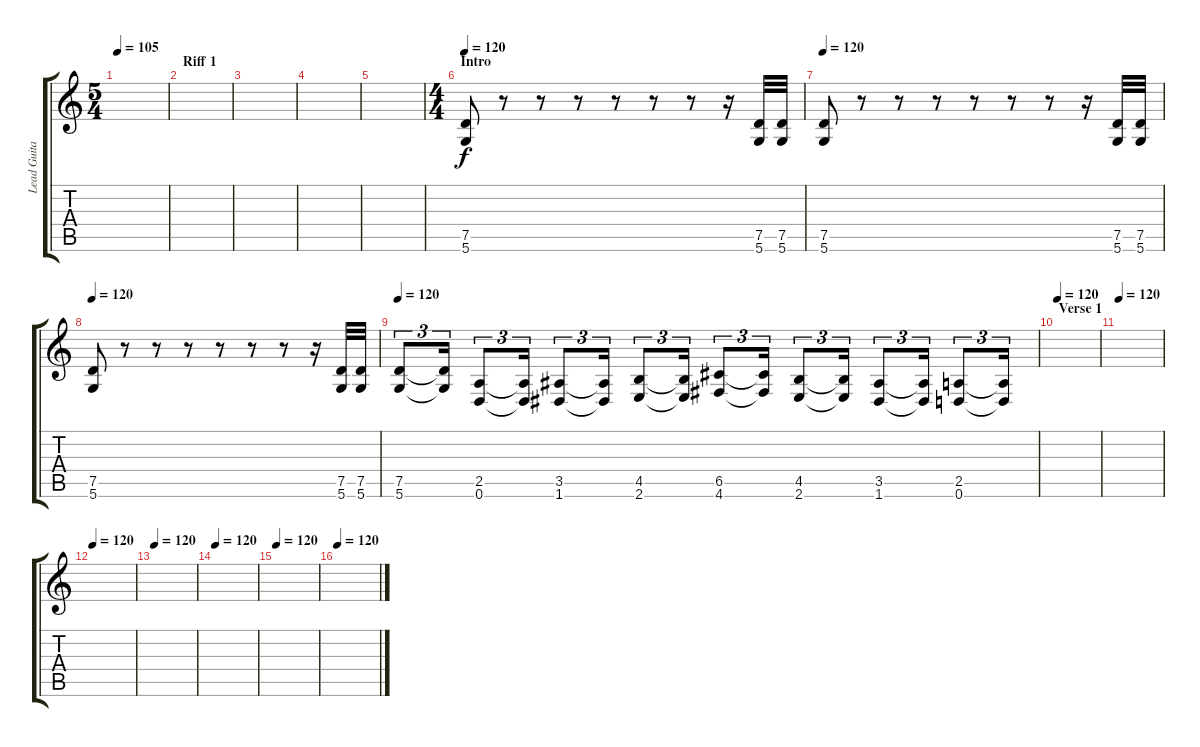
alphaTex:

\track ("Lead Guitar 1" "Lead Guita") {instrument distortionguitar}
\staff {score tabs}
\tuning (D4 A3 F3 C3 G2 D2) {hide}
\ts (5 4)
\tempo 105
\clef g2
\ks c
|
\section ("" "Riff 1")
|
|
|
|
\ts (4 4)
\section ("" "Intro")
\tempo 120
(7.5 5.6).8 r.8 r.8 r.8 r.8 r.8 r.8 r.16 (7.5 5.6).32 (7.5 5.6).32 |
\tempo 120
(7.5 5.6).8 r.8 r.8 r.8 r.8 r.8 r.8 r.16 (7.5 5.6).32 (7.5 5.6).32 |
\tempo 120
(7.5 5.6).8 r.8 r.8 r.8 r.8 r.8 r.8 r.16 (7.5 5.6).32 (7.5 5.6).32 |
\tempo 120
(7.5 5.6).8{tu (3 2)} (7.5{t} 5.6{t}).16{tu (3 2)} (2.5 0.6).8{tu (3 2)} (2.5{t} 0.6{t}).16{tu (3 2)} (3.5 1.6).8{tu (3 2)} (3.5{t} 1.6{t}).16{tu (3 2)} (4.5 2.6).8{tu (3 2)} (4.5{t} 2.6{t}).16{tu (3 2)} (6.5 4.6).8{tu (3 2)} (6.5{t} 4.6{t}).16{tu (3 2)} (4.5 2.6).8{tu (3 2)} (4.5{t} 2.6{t}).16{tu (3 2)} (3.5 1.6).8{tu (3 2)} (3.5{t} 1.6{t}).16{tu (3 2)} (2.5 0.6).8{tu (3 2)} (2.5{t} 0.6{t}).16{tu (3 2)} |
\section ("" "Verse 1")
\tempo 120
|
\tempo 120
|
\tempo 120
|
\tempo 120
|
\tempo 120
|
\tempo 120
|
\tempo 120
